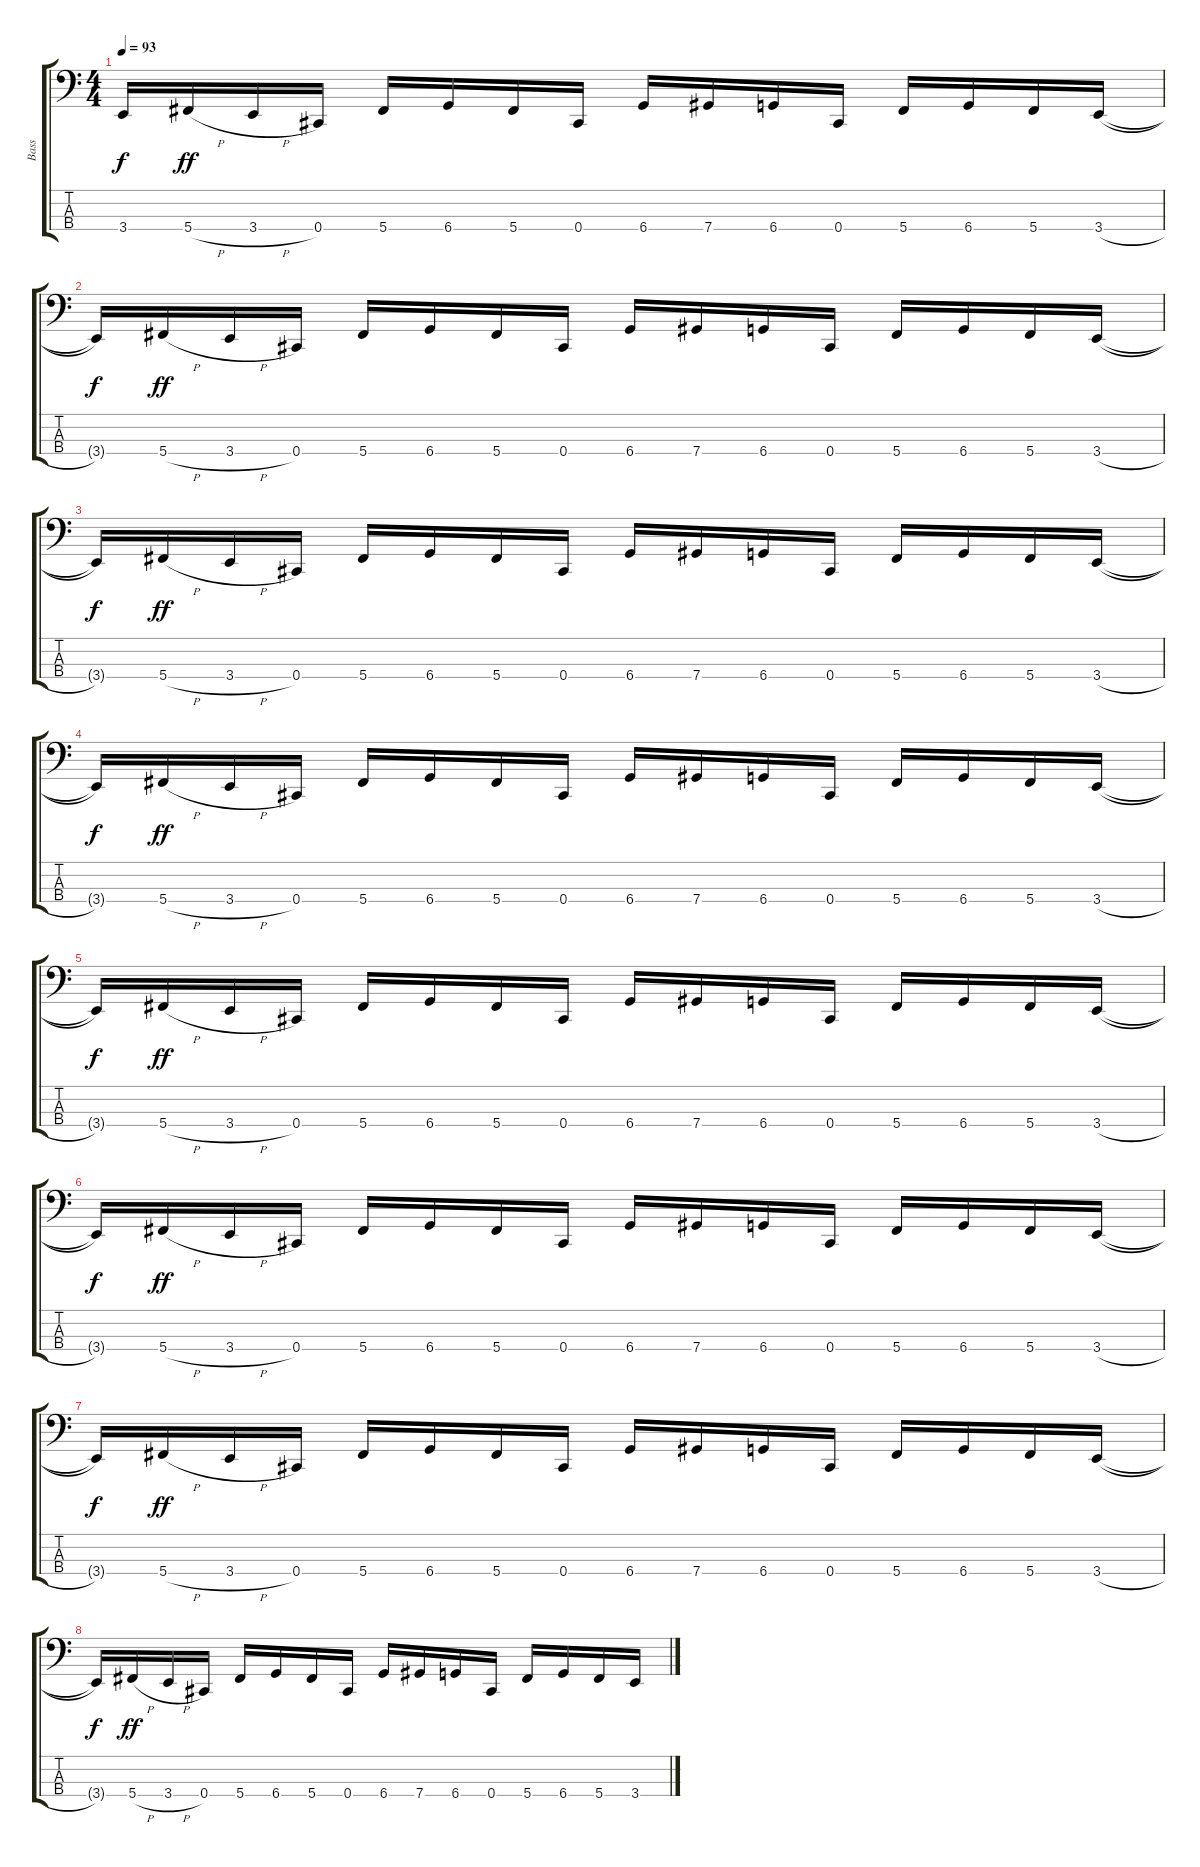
\track ("Bass" "Bass") {instrument electricbasspick}
\staff {score tabs}
\tuning (Gb2 Db2 Ab1 Db1) {hide}
\ts (4 4)
\tempo 93
\clef f4
\ks c
3.4{t}.16{dy f} 5.4{h}.16{dy ff} 3.4{h}.16 0.4.16 5.4.16 6.4.16 5.4.16 0.4.16 6.4.16 7.4.16 6.4.16 0.4.16 5.4.16 6.4.16 5.4.16 3.4{h}.16 |
3.4{t}.16{dy f} 5.4{h}.16{dy ff} 3.4{h}.16 0.4.16 5.4.16 6.4.16 5.4.16 0.4.16 6.4.16 7.4.16 6.4.16 0.4.16 5.4.16 6.4.16 5.4.16 3.4{h}.16 |
3.4{t}.16{dy f} 5.4{h}.16{dy ff} 3.4{h}.16 0.4.16 5.4.16 6.4.16 5.4.16 0.4.16 6.4.16 7.4.16 6.4.16 0.4.16 5.4.16 6.4.16 5.4.16 3.4{h}.16 |
3.4{t}.16{dy f} 5.4{h}.16{dy ff} 3.4{h}.16 0.4.16 5.4.16 6.4.16 5.4.16 0.4.16 6.4.16 7.4.16 6.4.16 0.4.16 5.4.16 6.4.16 5.4.16 3.4{h}.16 |
3.4{t}.16{dy f} 5.4{h}.16{dy ff} 3.4{h}.16 0.4.16 5.4.16 6.4.16 5.4.16 0.4.16 6.4.16 7.4.16 6.4.16 0.4.16 5.4.16 6.4.16 5.4.16 3.4{h}.16 |
3.4{t}.16{dy f} 5.4{h}.16{dy ff} 3.4{h}.16 0.4.16 5.4.16 6.4.16 5.4.16 0.4.16 6.4.16 7.4.16 6.4.16 0.4.16 5.4.16 6.4.16 5.4.16 3.4{h}.16 |
3.4{t}.16{dy f} 5.4{h}.16{dy ff} 3.4{h}.16 0.4.16 5.4.16 6.4.16 5.4.16 0.4.16 6.4.16 7.4.16 6.4.16 0.4.16 5.4.16 6.4.16 5.4.16 3.4{h}.16 |
3.4{t}.16{dy f} 5.4{h}.16{dy ff} 3.4{h}.16 0.4.16 5.4.16 6.4.16 5.4.16 0.4.16 6.4.16 7.4.16 6.4.16 0.4.16 5.4.16 6.4.16 5.4.16 3.4{h}.16
